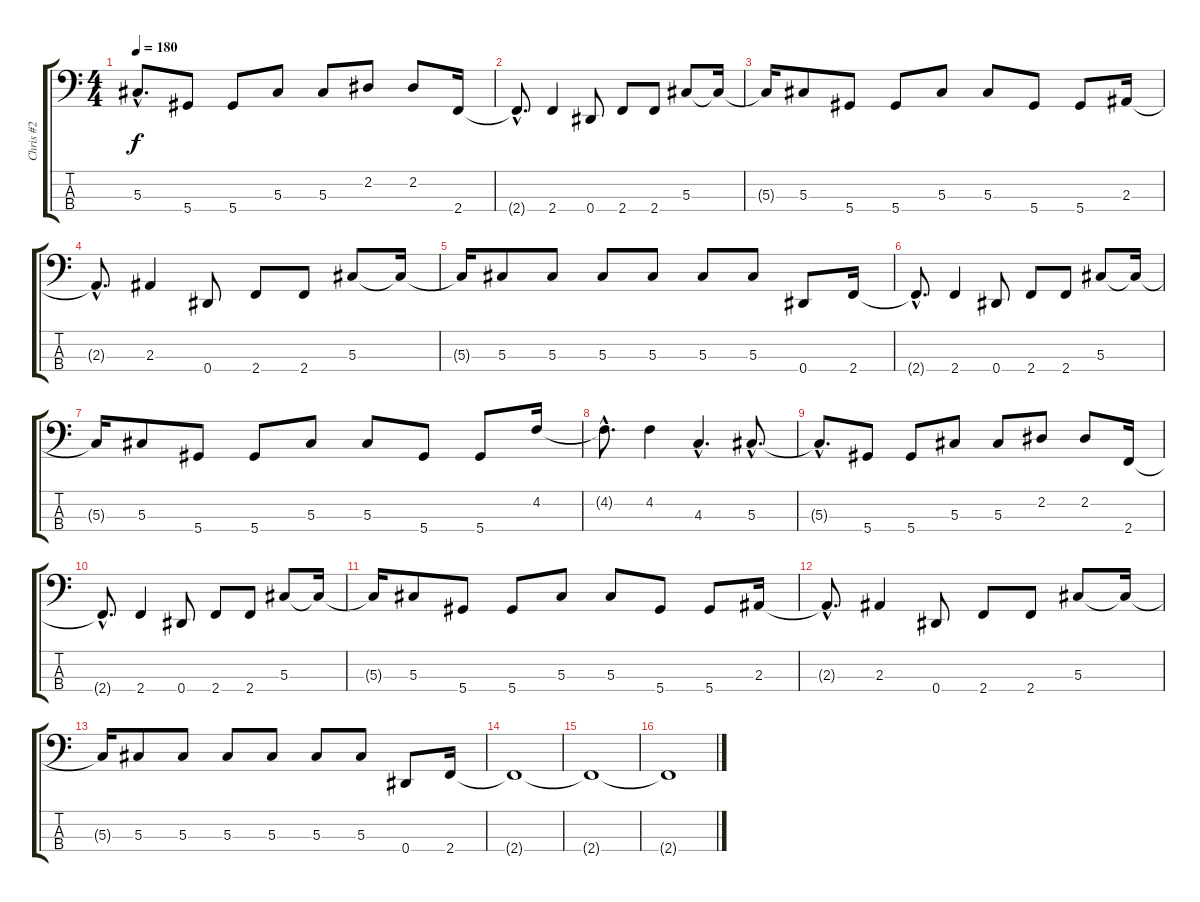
\track ("Chris #2" "Chris #2") {instrument electricbasspick}
\staff {score tabs}
\tuning (Gb2 Db2 Ab1 Eb1) {hide}
\ts (4 4)
\tempo 180
\clef f4
\ks c
5.3{hac t}.8{d dy f} 5.4.8 5.4.8 5.3.8 5.3.8 2.2.8 2.2.8 2.4.16 |
2.4{hac t}.8{d} 2.4.4 0.4.8 2.4.8 2.4.8 5.3.8 5.3{t}.16 |
5.3{t}.16 5.3.8 5.4.8 5.4.8 5.3.8 5.3.8 5.4.8 5.4.8 2.3.16 |
2.3{hac t}.8{d} 2.3.4 0.4.8 2.4.8 2.4.8 5.3.8 5.3{t}.16 |
5.3{t}.16 5.3.8 5.3.8 5.3.8 5.3.8 5.3.8 5.3.8 0.4.8 2.4.16 |
2.4{hac t}.8{d} 2.4.4 0.4.8 2.4.8 2.4.8 5.3.8 5.3{t}.16 |
5.3{t}.16 5.3.8 5.4.8 5.4.8 5.3.8 5.3.8 5.4.8 5.4.8 4.2.16 |
4.2{hac t}.8{d} 4.2.4 4.3{hac}.4{d} 5.3{hac}.8{d} |
5.3{hac t}.8{d} 5.4.8 5.4.8 5.3.8 5.3.8 2.2.8 2.2.8 2.4.16 |
2.4{hac t}.8{d} 2.4.4 0.4.8 2.4.8 2.4.8 5.3.8 5.3{t}.16 |
5.3{t}.16 5.3.8 5.4.8 5.4.8 5.3.8 5.3.8 5.4.8 5.4.8 2.3.16 |
2.3{hac t}.8{d} 2.3.4 0.4.8 2.4.8 2.4.8 5.3.8 5.3{t}.16 |
5.3{t}.16 5.3.8 5.3.8 5.3.8 5.3.8 5.3.8 5.3.8 0.4.8 2.4.16 |
2.4{t}.1 |
2.4{t}.1 |
2.4{t}.1
